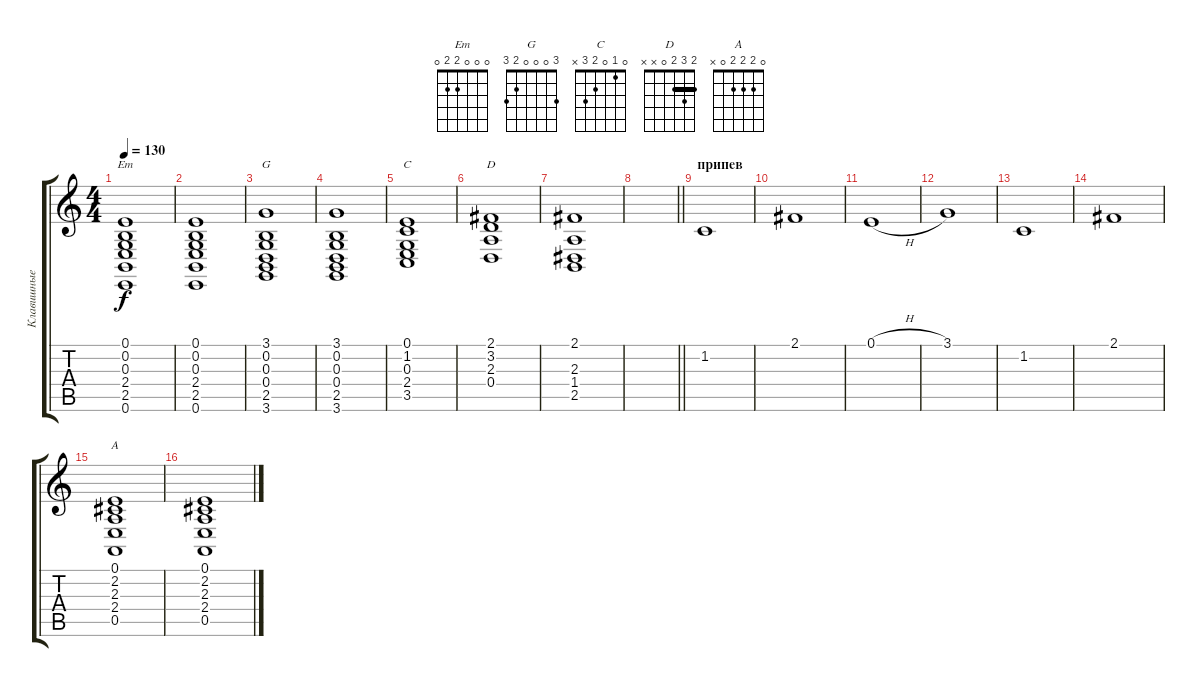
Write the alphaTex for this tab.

\track ("Клавишные" "Клавишные") {instrument synthstrings1}
\staff {score tabs}
\tuning (E4 B3 G3 D3 A2 E2) {hide}
\chord ("Em" 0 0 0 2 2 0)
\chord ("G" 3 0 0 0 2 3)
\chord ("C" 0 1 0 2 3 x)
\chord ("D" 2 3 2 0 x x) {barre 2}
\chord ("A" 0 2 2 2 0 x)
\ts (4 4)
\tempo 130
\clef g2
\ks c
(0.1 0.2 0.3 2.4 2.5 0.6).1{ch "Em" dy f} |
(0.1 0.2 0.3 2.4 2.5 0.6).1 |
(3.1 0.2 0.3 0.4 2.5 3.6).1{ch "G"} |
(3.1 0.2 0.3 0.4 2.5 3.6).1 |
(0.1 1.2 0.3 2.4 3.5).1{ch "C"} |
(2.1 3.2 2.3 0.4).1{ch "D"} |
(2.1 2.3 1.4 2.5).1 |
\barLineRight lightlight
|
\section ("" "припев")
1.2.1 |
2.1.1 |
0.1{h}.1 |
3.1.1 |
1.2.1 |
2.1.1 |
(0.1 2.2 2.3 2.4 0.5).1{ch "A"} |
(0.1 2.2 2.3 2.4 0.5).1
